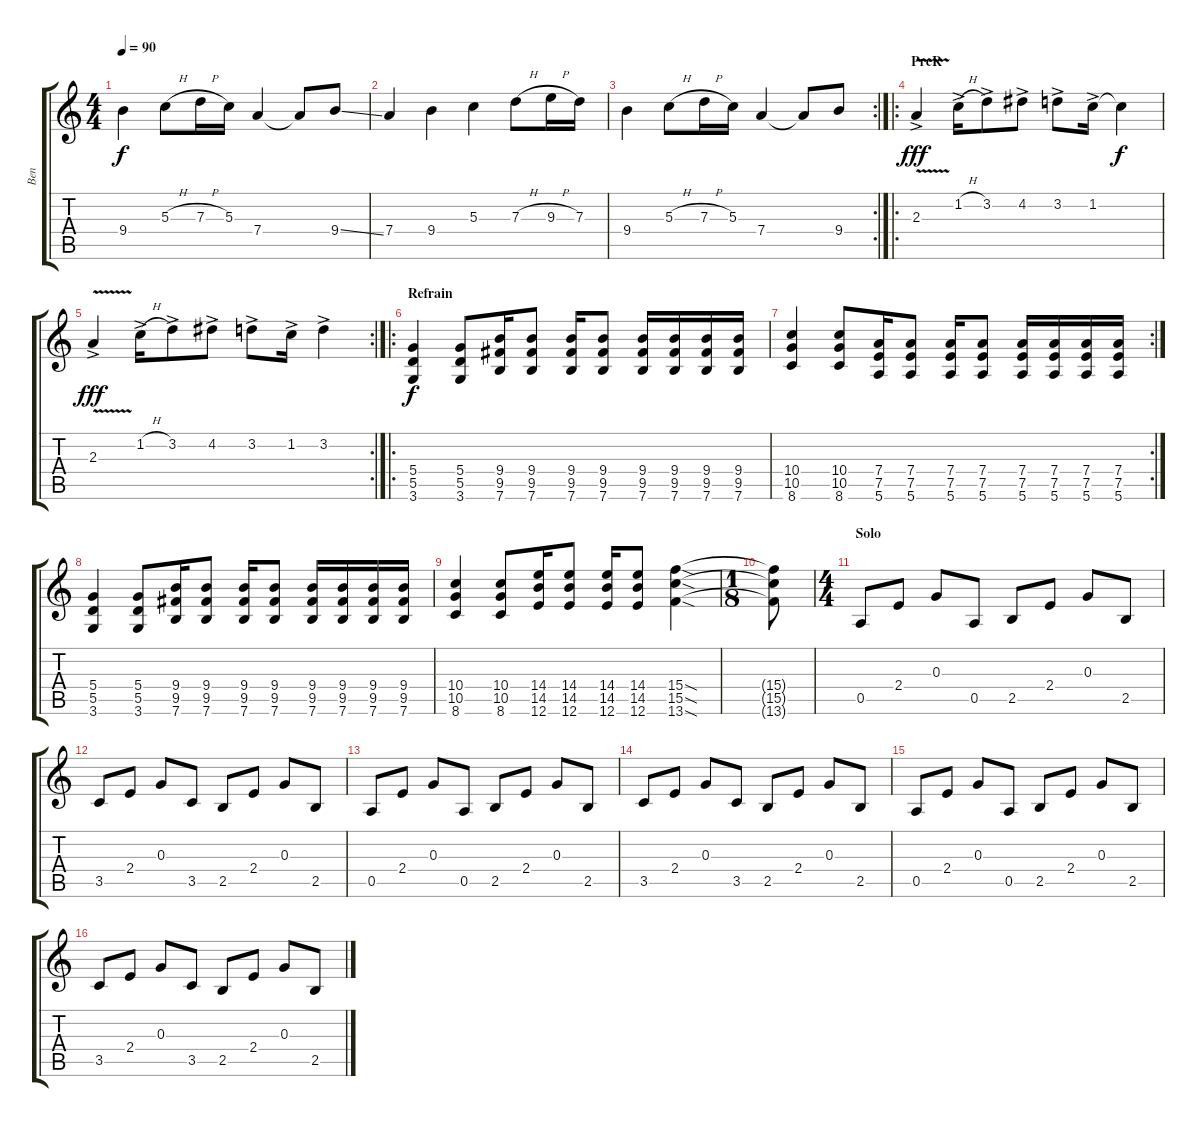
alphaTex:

\track ("Ben" "Ben") {instrument distortionguitar}
\staff {score tabs}
\tuning (E4 B3 G3 D3 A2 E2) {hide}
\ts (4 4)
\tempo 90
\clef g2
\ks c
9.4.4{dy f} 5.3{h}.8 7.3{h}.16 5.3.16 7.4.4 7.4{t}.8 9.4{ss}.8 |
7.4.4 9.4.4 5.3.4 7.3{h}.8 9.3{h}.16 7.3.16 |
\rc 2
9.4.4 5.3{h}.8 7.3{h}.16 5.3.16 7.4.4 7.4{t}.8 9.4.8 |
\ro
\section ("" "PreR")
2.3{v ac}.4{dy fff} 1.2{h ac}.16 3.2{ac}.8 4.2{ac}.8 3.2{ac}.8 1.2{ac}.16 1.2{t}.4{dy f} |
\rc 2
2.3{v ac}.4{dy fff} 1.2{h ac}.16 3.2{ac}.8 4.2{ac}.8 3.2{ac}.8 1.2{ac}.16 3.2{ac}.4 |
\ro
\section ("" "Refrain")
(5.4 5.5 3.6).4{dy f} (5.4 5.5 3.6).8 (9.4 9.5 7.6).16 (9.4 9.5 7.6).8 (9.4 9.5 7.6).16 (9.4 9.5 7.6).8 (9.4 9.5 7.6).16 (9.4 9.5 7.6).16 (9.4 9.5 7.6).16 (9.4 9.5 7.6).16 |
\rc 2
(10.4 10.5 8.6).4 (10.4 10.5 8.6).8 (7.4 7.5 5.6).16 (7.4 7.5 5.6).8 (7.4 7.5 5.6).16 (7.4 7.5 5.6).8 (7.4 7.5 5.6).16 (7.4 7.5 5.6).16 (7.4 7.5 5.6).16 (7.4 7.5 5.6).16 |
(5.4 5.5 3.6).4 (5.4 5.5 3.6).8 (9.4 9.5 7.6).16 (9.4 9.5 7.6).8 (9.4 9.5 7.6).16 (9.4 9.5 7.6).8 (9.4 9.5 7.6).16 (9.4 9.5 7.6).16 (9.4 9.5 7.6).16 (9.4 9.5 7.6).16 |
(10.4 10.5 8.6).4 (10.4 10.5 8.6).8 (14.4 14.5 12.6).16 (14.4 14.5 12.6).8 (14.4 14.5 12.6).16 (14.4 14.5 12.6).8 (15.4{sod} 15.5{sod} 13.6{sod}).4 |
\ts (1 8)
(15.4{t} 15.5{t} 13.6{t}).8 |
\ts (4 4)
\section ("" "Solo")
0.5.8 2.4.8 0.3.8 0.5.8 2.5.8 2.4.8 0.3.8 2.5.8 |
3.5.8 2.4.8 0.3.8 3.5.8 2.5.8 2.4.8 0.3.8 2.5.8 |
0.5.8 2.4.8 0.3.8 0.5.8 2.5.8 2.4.8 0.3.8 2.5.8 |
3.5.8 2.4.8 0.3.8 3.5.8 2.5.8 2.4.8 0.3.8 2.5.8 |
0.5.8 2.4.8 0.3.8 0.5.8 2.5.8 2.4.8 0.3.8 2.5.8 |
3.5.8 2.4.8 0.3.8 3.5.8 2.5.8 2.4.8 0.3.8 2.5.8
